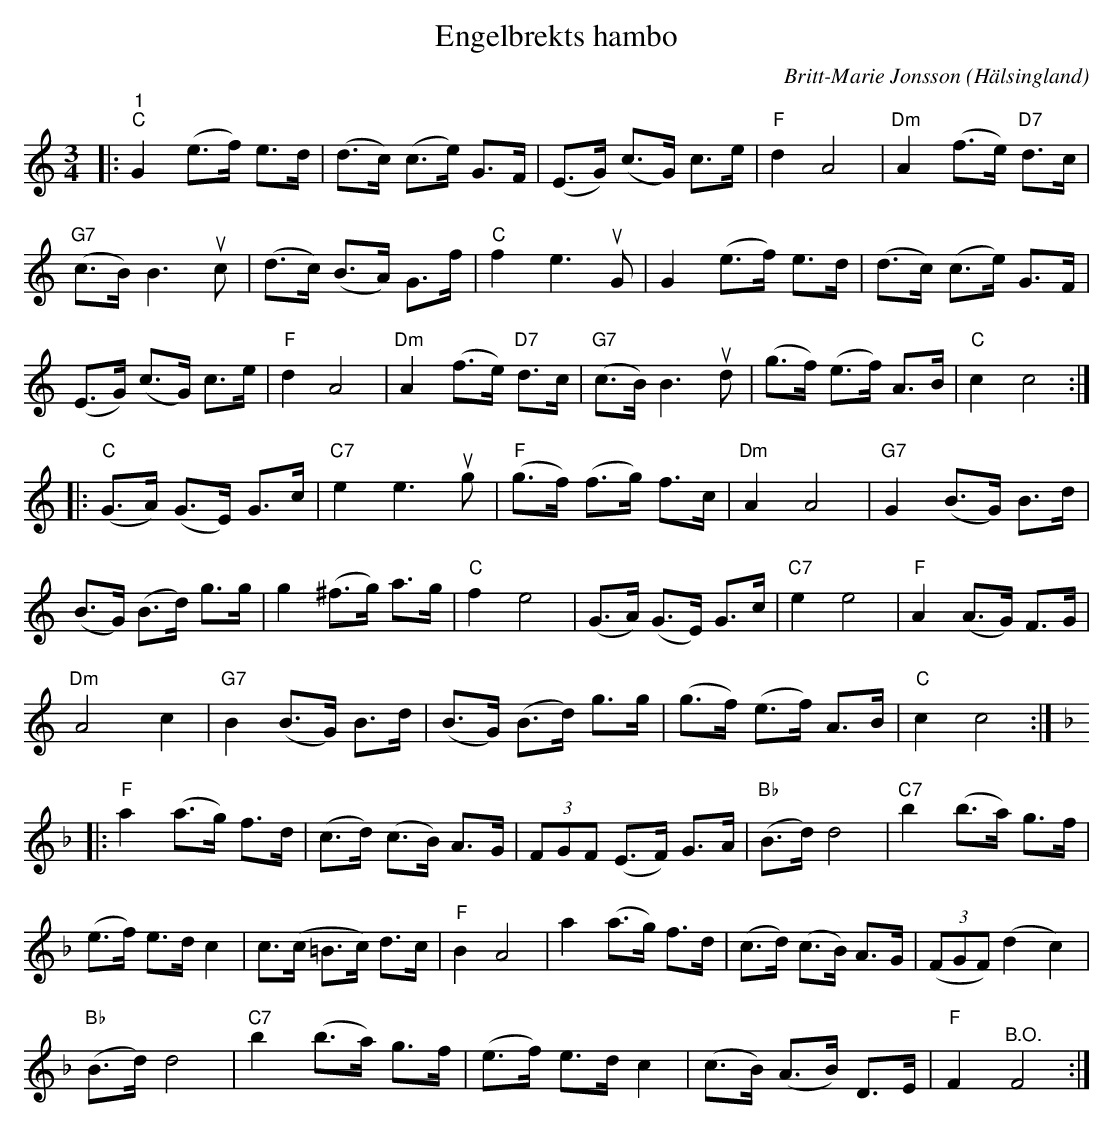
X:1
T:Engelbrekts hambo
C:Britt-Marie Jonsson
O:Hälsingland
L:1/8
M:3/4
K:C
V:1
|:"^1""C" G2 (e>f) e>d | (d>c) (c>e) G>F | (E>G) (c>G) c>e |"F" d2 A4 |"Dm" A2 (f>e)"D7" d>c |
"G7" (c>B) B3u c | (d>c) (B>A) G>f |"C" f2 e3u G | G2 (e>f) e>d | (d>c) (c>e) G>F |
(E>G) (c>G) c>e |"F" d2 A4 |"Dm" A2 (f>e) "D7" d>c | "G7" (c>B) B3u d | (g>f) (e>f) A>B | "C" c2 c4 ::
"C" (G>A) (G>E) G>c |"C7" e2 e3u g |"F" (g>f) (f>g) f>c |"Dm" A2 A4 |"G7" G2 (B>G) B>d |
(B>G) (B>d) g>g | g2 (^f>g) a>g |"C" f2 e4 | (G>A) (G>E) G>c |"C7" e2 e4 |"F" A2 (A>G) F>G |
"Dm" A4 c2 |"G7" B2 (B>G) B>d | (B>G) (B>d) g>g | (g>f) (e>f) A>B | "C" c2 c4 ::
[K:F] "F" a2 (a>g) f>d | (c>d) (c>B) A>G | (3FGF (E>F) G>A |"Bb" (B>d) d4 |"C7" b2 (b>a) g>f |
(e>f) e>d c2 | c>(c =B>c) d>c |"F" B2 A4 | a2 (a>g) f>d | (c>d) (c>B) A>G | (3(FGF) (d2 c2) |
"Bb" (B>d) d4 | "C7" b2 (b>a) g>f | (e>f) e>d c2 | (c>B) (A>B) D>E | "F" F2  "^B.O."F4 :|
